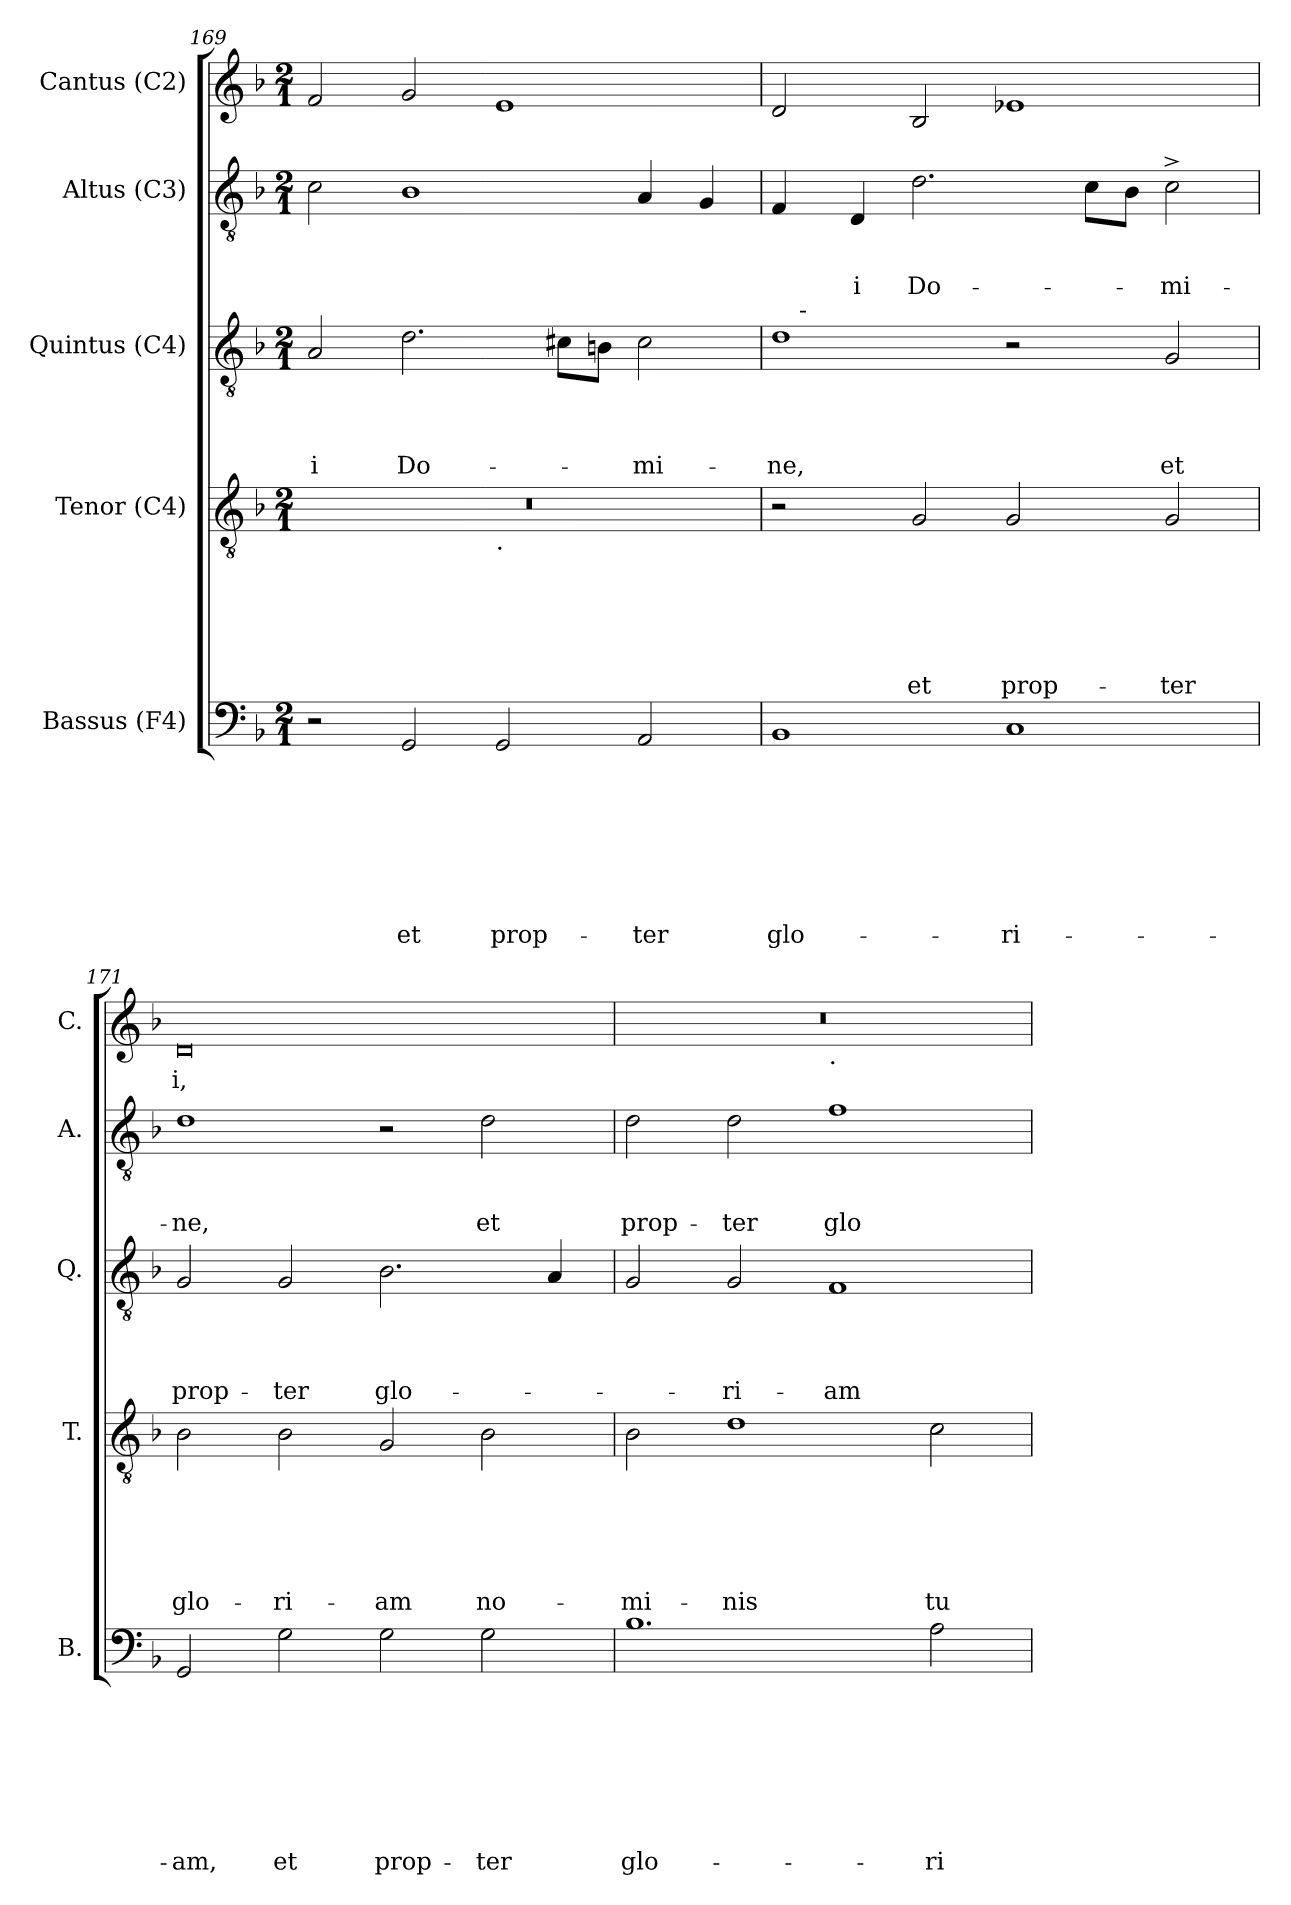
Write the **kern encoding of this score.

**kern	**text	**text	**text	**text	**text	**text	**text	**text	**kern	**text	**text	**text	**text	**text	**text	**kern	**text	**text	**text	**text	**kern	**text	**text	**text	**kern	**text
*part5	*part5	*part5	*part5	*part5	*part5	*part5	*part5	*part5	*part4	*part4	*part4	*part4	*part4	*part4	*part4	*part3	*part3	*part3	*part3	*part3	*part2	*part2	*part2	*part2	*part1	*part1
*staff5	*staff5	*staff5	*staff5	*staff5	*staff5	*staff5	*staff5	*staff5	*staff4	*staff4	*staff4	*staff4	*staff4	*staff4	*staff4	*staff3	*staff3	*staff3	*staff3	*staff3	*staff2	*staff2	*staff2	*staff2	*staff1	*staff1
*I"Bassus (F4)	*	*	*	*	*	*	*	*	*I"Tenor (C4)	*	*	*	*	*	*	*I"Quintus (C4)	*	*	*	*	*I"Altus (C3)	*	*	*	*I"Cantus (C2)	*
*I'B.	*	*	*	*	*	*	*	*	*I'T.	*	*	*	*	*	*	*I'Q.	*	*	*	*	*I'A.	*	*	*	*I'C.	*
*clefF4	*	*	*	*	*	*	*	*	*clefGv2	*	*	*	*	*	*	*clefGv2	*	*	*	*	*clefGv2	*	*	*	*clefG2	*
*k[b-]	*	*	*	*	*	*	*	*	*k[b-]	*	*	*	*	*	*	*k[b-]	*	*	*	*	*k[b-]	*	*	*	*k[b-]	*
*F:	*	*	*	*	*	*	*	*	*F:	*	*	*	*	*	*	*F:	*	*	*	*	*F:	*	*	*	*F:	*
*M2/1	*	*	*	*	*	*	*	*	*M2/1	*	*	*	*	*	*	*M2/1	*	*	*	*	*M2/1	*	*	*	*M2/1	*
=169	=169	=169	=169	=169	=169	=169	=169	=169	=169	=169	=169	=169	=169	=169	=169	=169	=169	=169	=169	=169	=169	=169	=169	=169	=169	=169
!	!	!	!	!	!	!	!	!	!	!	!	!	!	!	!	!	!	!	!	!LO:LY:b	!	!	!	!	!	!
*	*	*	*	*	*	*	*	*	*^	*	*	*	*	*	*	*	*	*	*	*	*	*	*	*	*	*
2r	.	.	.	.	.	.	.	.	0r	1ryy	.	.	.	.	.	.	2A/	.	.	.	-i	2c\	.	.	.	2f/	.
!	!	!	!	!	!	!	!	!LO:LY:b	!	!	!	!	!	!	!	!	!	!	!	!	!LO:LY:b	!	!	!	!	!	!
2GG/	.	.	.	.	.	.	.	et	.	.	.	.	.	.	.	.	2.d\	.	.	.	Do-	1B-	.	.	.	2g/	.
!	!	!	!	!	!	!	!	!	!	!LO:TX:b:t=.	!	!	!	!	!	!	!	!	!	!	!	!	!	!	!	!	!
!	!	!	!	!	!	!	!	!LO:LY:b	!	!	!	!	!	!	!	!	!	!	!	!	!	!	!	!	!	!	!
2GG/	.	.	.	.	.	.	.	prop-	.	1ryy	.	.	.	.	.	.	.	.	.	.	.	.	.	.	.	1e	.
.	.	.	.	.	.	.	.	.	.	.	.	.	.	.	.	.	8c#\L	.	.	.	.	.	.	.	.	.	.
.	.	.	.	.	.	.	.	.	.	.	.	.	.	.	.	.	8B\J	.	.	.	.	.	.	.	.	.	.
!	!	!	!	!	!	!	!	!LO:LY:b	!	!	!	!	!	!	!	!	!	!	!	!	!LO:LY:b	!	!	!	!	!	!
2AA/	.	.	.	.	.	.	.	-ter	.	.	.	.	.	.	.	.	2c#\	.	.	.	-mi-	4A/	.	.	.	.	.
.	.	.	.	.	.	.	.	.	.	.	.	.	.	.	.	.	.	.	.	.	.	4G/	.	.	.	.	.
!!LO:PB:g=z
=170	=170	=170	=170	=170	=170	=170	=170	=170	=170	=170	=170	=170	=170	=170	=170	=170	=170	=170	=170	=170	=170	=170	=170	=170	=170	=170	=170
!	!	!	!	!	!	!	!	!LO:LY:b	!	!	!	!	!	!	!	!	!	!	!	!	!LO:LY:b	!	!	!	!	!	!
*	*	*	*	*	*	*	*	*	*v	*v	*	*	*	*	*	*	*^	*	*	*	*	*	*	*	*	*	*
1BB-	.	.	.	.	.	.	.	glo-	2r	.	.	.	.	.	.	1d	16ryy	.	.	.	-ne,	4F/	.	.	.	2d/	.
!	!	!	!	!	!	!	!	!	!	!	!	!	!	!	!	!	!LO:TX:a:t=-	!	!	!	!	!	!	!	!	!	!
.	.	.	.	.	.	.	.	.	.	.	.	.	.	.	.	.	1ryy	.	.	.	.	.	.	.	.	.	.
!	!	!	!	!	!	!	!	!	!	!	!	!	!	!	!	!	!	!	!	!	!	!	!	!	!LO:LY:b	!	!
.	.	.	.	.	.	.	.	.	.	.	.	.	.	.	.	.	.	.	.	.	.	4D/	.	.	-i	.	.
!	!	!	!	!	!	!	!	!	!	!	!	!	!	!	!LO:LY:b	!	!	!	!	!	!	!	!	!	!LO:LY:b	!	!
.	.	.	.	.	.	.	.	.	2G/	.	.	.	.	.	et	.	.	.	.	.	.	2.d\	.	.	Do-	2B-/	.
!	!	!	!	!	!	!	!	!LO:LY:b	!	!	!	!	!	!	!LO:LY:b	!	!	!	!	!	!	!	!	!	!	!	!
1C	.	.	.	.	.	.	.	-ri-	2G/	.	.	.	.	.	prop-	2r	.	.	.	.	.	.	.	.	.	1e-X	.
.	.	.	.	.	.	.	.	.	.	.	.	.	.	.	.	.	2...ryy	.	.	.	.	.	.	.	.	.	.
.	.	.	.	.	.	.	.	.	.	.	.	.	.	.	.	.	.	.	.	.	.	8c\L	.	.	.	.	.
.	.	.	.	.	.	.	.	.	.	.	.	.	.	.	.	.	.	.	.	.	.	8B-\J	.	.	.	.	.
!	!	!	!	!	!	!	!	!	!	!	!	!	!	!	!LO:LY:b	!	!	!	!	!	!LO:LY:b	!	!	!	!LO:LY:b	!	!
.	.	.	.	.	.	.	.	.	2G/	.	.	.	.	.	-ter	2G/	.	.	.	.	et	2c^>\	.	.	-mi-	.	.
=171	=171	=171	=171	=171	=171	=171	=171	=171	=171	=171	=171	=171	=171	=171	=171	=171	=171	=171	=171	=171	=171	=171	=171	=171	=171	=171	=171
!	!	!	!	!	!	!	!	!LO:LY:b	!	!	!	!	!	!	!LO:LY:b	!	!	!	!	!	!LO:LY:b	!	!	!	!LO:LY:b	!	!LO:LY:b:rj
*	*	*	*	*	*	*	*	*	*	*	*	*	*	*	*	*v	*v	*	*	*	*	*	*	*	*	*	*
2GG/	.	.	.	.	.	.	.	-am,	2B-\	.	.	.	.	.	glo-	2G/	.	.	.	prop-	1d	.	.	-ne,	0d	-i,
!	!	!	!	!	!	!	!	!LO:LY:b	!	!	!	!	!	!	!LO:LY:b	!	!	!	!	!LO:LY:b	!	!	!	!	!	!
2G\	.	.	.	.	.	.	.	et	2B-\	.	.	.	.	.	-ri-	2G/	.	.	.	-ter	.	.	.	.	.	.
!	!	!	!	!	!	!	!	!LO:LY:b	!	!	!	!	!	!	!LO:LY:b	!	!	!	!	!LO:LY:b	!	!	!	!	!	!
2G\	.	.	.	.	.	.	.	prop-	2G/	.	.	.	.	.	-am	2.B-\	.	.	.	glo-	2r	.	.	.	.	.
!	!	!	!	!	!	!	!	!LO:LY:b	!	!	!	!	!	!	!LO:LY:b	!	!	!	!	!	!	!	!	!LO:LY:b	!	!
2G\	.	.	.	.	.	.	.	-ter	2B-\	.	.	.	.	.	no-	.	.	.	.	.	2d\	.	.	et	.	.
.	.	.	.	.	.	.	.	.	.	.	.	.	.	.	.	4A/	.	.	.	.	.	.	.	.	.	.
=172	=172	=172	=172	=172	=172	=172	=172	=172	=172	=172	=172	=172	=172	=172	=172	=172	=172	=172	=172	=172	=172	=172	=172	=172	=172	=172
!	!	!	!	!	!	!	!	!LO:LY:b	!	!	!	!	!	!	!LO:LY:b	!	!	!	!	!	!	!	!	!LO:LY:b	!	!
*	*	*	*	*	*	*	*	*	*	*	*	*	*	*	*	*	*	*	*	*	*	*	*	*	*^	*
1.B-	.	.	.	.	.	.	.	glo-	2B-\	.	.	.	.	.	-mi-	2G/	.	.	.	.	2d\	.	.	prop-	0r	1ryy	.
!	!	!	!	!	!	!	!	!	!	!	!	!	!	!	!LO:LY:b	!	!	!	!	!LO:LY:b	!	!	!	!LO:LY:b	!	!	!
.	.	.	.	.	.	.	.	.	1d	.	.	.	.	.	-nis	2G/	.	.	.	-ri-	2d\	.	.	-ter	.	.	.
!	!	!	!	!	!	!	!	!	!	!	!	!	!	!	!	!	!	!	!	!	!	!	!	!	!	!LO:TX:b:t=.	!
!	!	!	!	!	!	!	!	!	!	!	!	!	!	!	!	!	!	!	!	!LO:LY:b	!	!	!	!LO:LY:b	!	!	!
.	.	.	.	.	.	.	.	.	.	.	.	.	.	.	.	1F	.	.	.	-am	1f	.	.	glo-	.	1ryy	.
!	!	!	!	!	!	!	!	!LO:LY:b	!	!	!	!	!	!	!LO:LY:b	!	!	!	!	!	!	!	!	!	!	!	!
2A\	.	.	.	.	.	.	.	-ri-	2c\	.	.	.	.	.	tu-	.	.	.	.	.	.	.	.	.	.	.	.
*	*	*	*	*	*	*	*	*	*	*	*	*	*	*	*	*	*	*	*	*	*	*	*	*	*v	*v	*
=	=	=	=	=	=	=	=	=	=	=	=	=	=	=	=	=	=	=	=	=	=	=	=	=	=	=
*-	*-	*-	*-	*-	*-	*-	*-	*-	*-	*-	*-	*-	*-	*-	*-	*-	*-	*-	*-	*-	*-	*-	*-	*-	*-	*-
